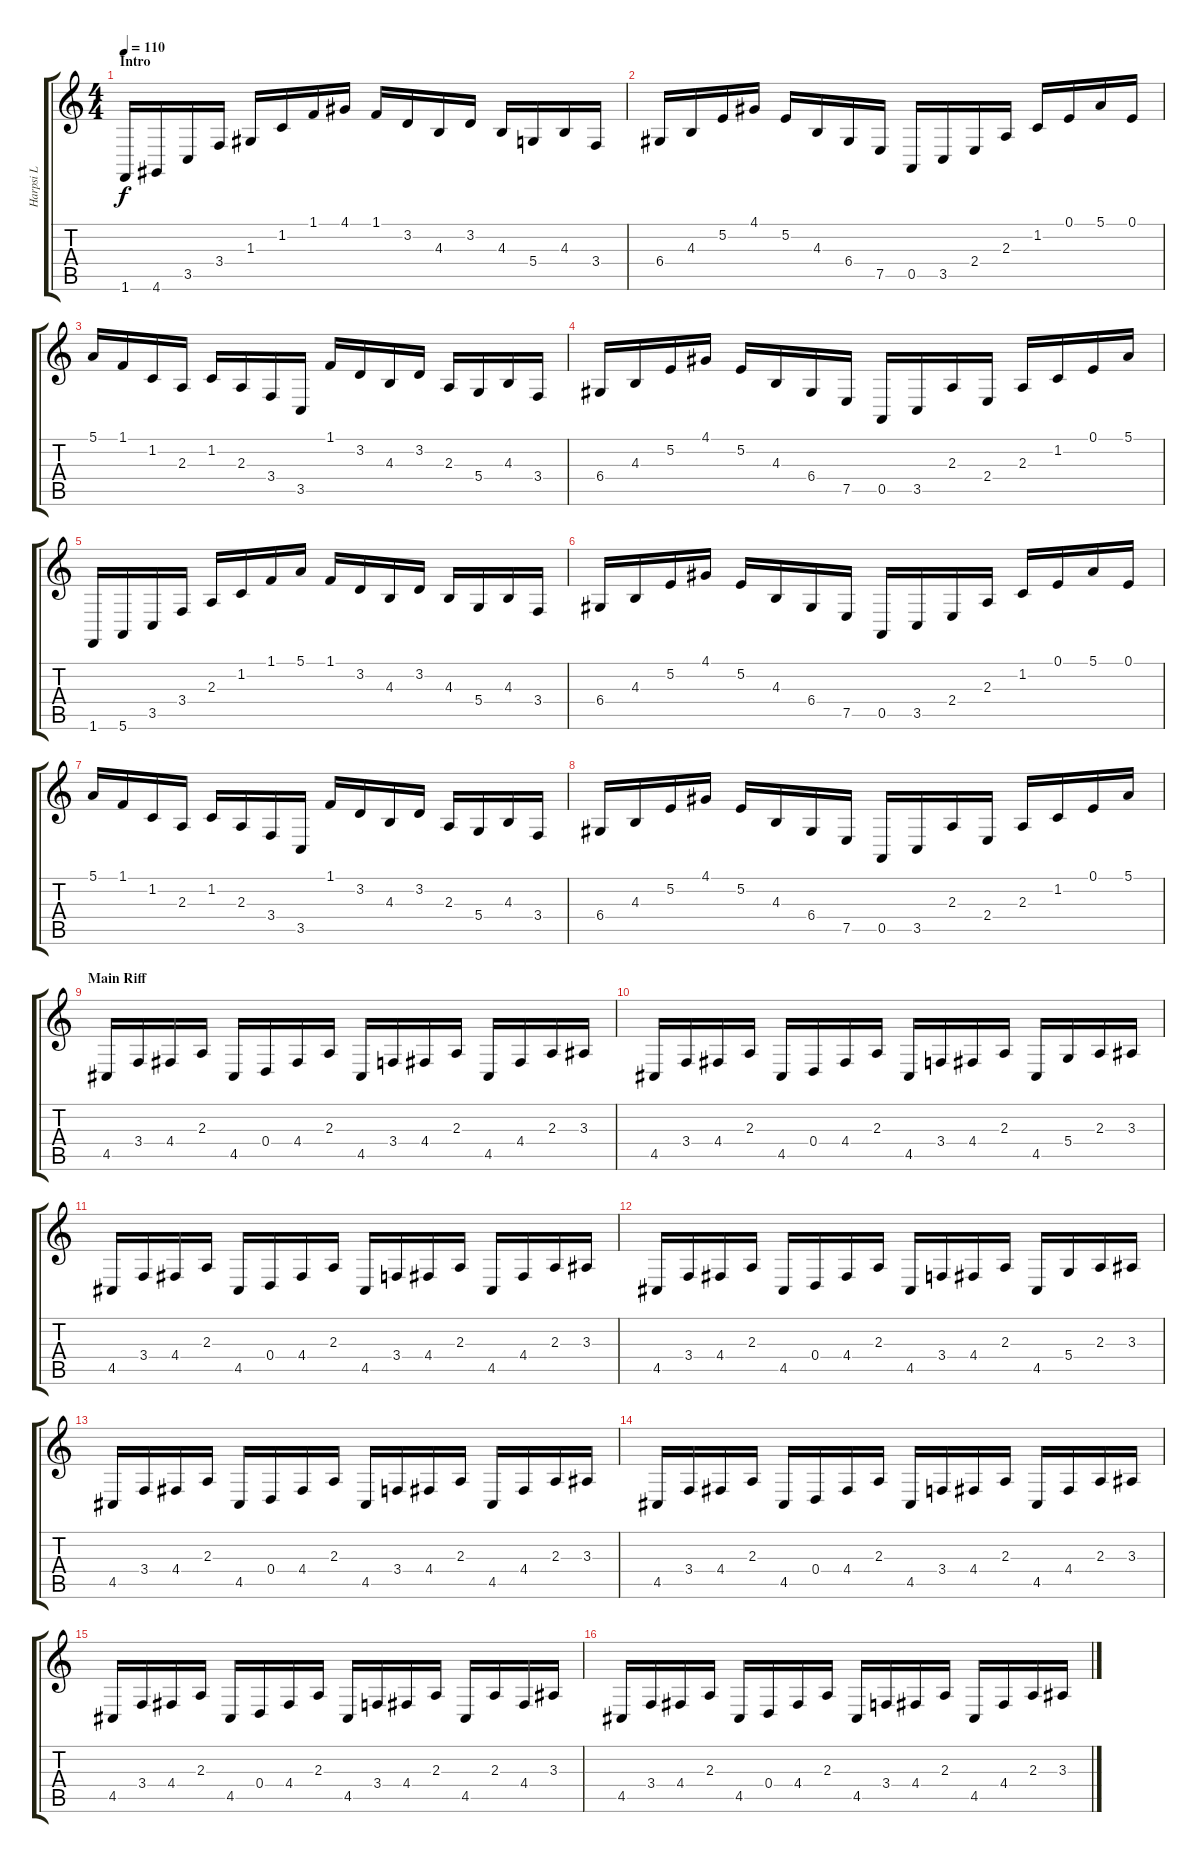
\track ("Harpsi L" "Harpsi L") {instrument harpsichord}
\staff {score tabs}
\tuning (E4 B3 G3 D3 A2 E2) {hide}
\ts (4 4)
\section ("" "Intro")
\tempo 110
\clef g2
\ks c
1.6.16{dy f instrument harpsichord} 4.6.16 3.5.16 3.4.16 1.3.16 1.2.16 1.1.16 4.1.16 1.1.16 3.2.16 4.3.16 3.2.16 4.3.16 5.4.16 4.3.16 3.4.16 |
6.4.16 4.3.16 5.2.16 4.1.16 5.2.16 4.3.16 6.4.16 7.5.16 0.5.16 3.5.16 2.4.16 2.3.16 1.2.16 0.1.16 5.1.16 0.1.16 |
5.1.16 1.1.16 1.2.16 2.3.16 1.2.16 2.3.16 3.4.16 3.5.16 1.1.16 3.2.16 4.3.16 3.2.16 2.3.16 5.4.16 4.3.16 3.4.16 |
6.4.16 4.3.16 5.2.16 4.1.16 5.2.16 4.3.16 6.4.16 7.5.16 0.5.16 3.5.16 2.3.16 2.4.16 2.3.16 1.2.16 0.1.16 5.1.16 |
1.6.16 5.6.16 3.5.16 3.4.16 2.3.16 1.2.16 1.1.16 5.1.16 1.1.16 3.2.16 4.3.16 3.2.16 4.3.16 5.4.16 4.3.16 3.4.16 |
6.4.16 4.3.16 5.2.16 4.1.16 5.2.16 4.3.16 6.4.16 7.5.16 0.5.16 3.5.16 2.4.16 2.3.16 1.2.16 0.1.16 5.1.16 0.1.16 |
5.1.16 1.1.16 1.2.16 2.3.16 1.2.16 2.3.16 3.4.16 3.5.16 1.1.16 3.2.16 4.3.16 3.2.16 2.3.16 5.4.16 4.3.16 3.4.16 |
6.4.16 4.3.16 5.2.16 4.1.16 5.2.16 4.3.16 6.4.16 7.5.16 0.5.16 3.5.16 2.3.16 2.4.16 2.3.16 1.2.16 0.1.16 5.1.16 |
\section ("" "Main Riff")
4.5.16{volume 13 balance 7} 3.4.16 4.4.16 2.3.16 4.5.16 0.4.16 4.4.16 2.3.16 4.5.16 3.4.16 4.4.16 2.3.16 4.5.16 4.4.16 2.3.16 3.3.16 |
4.5.16 3.4.16 4.4.16 2.3.16 4.5.16 0.4.16 4.4.16 2.3.16 4.5.16 3.4.16 4.4.16 2.3.16 4.5.16 5.4.16 2.3.16 3.3.16 |
4.5.16 3.4.16 4.4.16 2.3.16 4.5.16 0.4.16 4.4.16 2.3.16 4.5.16 3.4.16 4.4.16 2.3.16 4.5.16 4.4.16 2.3.16 3.3.16 |
4.5.16 3.4.16 4.4.16 2.3.16 4.5.16 0.4.16 4.4.16 2.3.16 4.5.16 3.4.16 4.4.16 2.3.16 4.5.16 5.4.16 2.3.16 3.3.16 |
4.5.16 3.4.16 4.4.16 2.3.16 4.5.16 0.4.16 4.4.16 2.3.16 4.5.16 3.4.16 4.4.16 2.3.16 4.5.16 4.4.16 2.3.16 3.3.16 |
4.5.16 3.4.16 4.4.16 2.3.16 4.5.16 0.4.16 4.4.16 2.3.16 4.5.16 3.4.16 4.4.16 2.3.16 4.5.16 4.4.16 2.3.16 3.3.16 |
4.5.16 3.4.16 4.4.16 2.3.16 4.5.16 0.4.16 4.4.16 2.3.16 4.5.16 3.4.16 4.4.16 2.3.16 4.5.16 2.3.16 4.4.16 3.3.16 |
4.5.16 3.4.16 4.4.16 2.3.16 4.5.16 0.4.16 4.4.16 2.3.16 4.5.16 3.4.16 4.4.16 2.3.16 4.5.16 4.4.16 2.3.16 3.3.16
